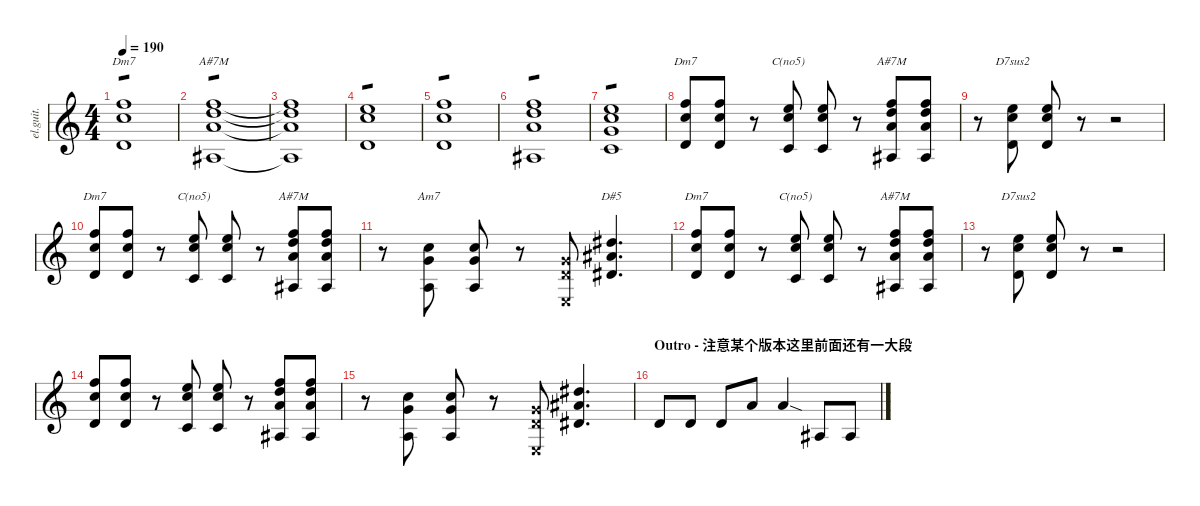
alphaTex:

\defaultSystemsLayout 4
\hideDynamics
\bracketExtendMode nobrackets
\track ("喜多郁代" "el.guit.") {instrument electricguitarclean}
\staff {score}
\tuning (E4 B3 G3 D3 A2 E2)
\chord ("D7sus2" x 5 5 x 5 x) {showdiagram false showfingering false barre (5 5)}
\chord ("Dm7" x 6 5 x 5 x) {firstfret 5 showdiagram false showfingering false barre 5}
\chord ("A#7M" x 6 7 7 x 6) {firstfret 6 showdiagram false showfingering false barre 6}
\chord ("C(no5)" x 5 5 x 3 x) {showdiagram false showfingering false}
\chord ("Am7" x x 5 5 x 5) {showdiagram false showfingering false barre (5 5)}
\chord ("D#5" x x 8 8 6 x) {firstfret 6 showdiagram false showfingering false}
\ts (4 4)
\tempo 190
\clef g2
\ks c
(5.3 5.5 6.2).1{ch "Dm7" tp 1 dy mf beam Up} |
(6.2 7.3 7.4 6.6{acc #}).1{ch "A#7M" tp 1 beam Up} |
(6.2{t} 7.3{t} 7.4{t} 6.6{t acc #}).1{beam Up} |
(5.3 5.5 5.2).1{tp 1 beam Up} |
(5.3 5.5 6.2).1{tp 1 beam Up} |
(6.2 7.3 7.4 6.6{acc #}).1{tp 1 beam Up} |
(5.2 5.3 5.4 3.5).1{tp 1 beam Up} |
(6.2 5.3 5.5).8{ch "Dm7" beam Up} (5.5 5.3 6.2).8{beam Up} r.8{beam Up} (5.2 5.3 3.5).8{ch "C(no5)" beam Up} (5.2 5.3 3.5).8{beam Up} r.8{beam Up} (6.2 7.3 7.4 6.6{acc #}).8{ch "A#7M" beam Up} (6.6{acc #} 7.4 7.3 6.2).8{beam Up} |
r.8{beam Down} (5.2 5.3 5.5).8{ch "D7sus2" beam Up} (5.5 5.3 5.2).8{beam Up} r.8{beam Up} r.2{beam Up} |
(6.2 5.3 5.5).8{ch "Dm7" beam Up} (5.5 5.3 6.2).8{beam Up} r.8{beam Up} (5.2 5.3 3.5).8{ch "C(no5)" beam Up} (5.2 5.3 3.5).8{beam Up} r.8{beam Up} (6.2 7.3 7.4 6.6{acc #}).8{ch "A#7M" beam Up} (6.6{acc #} 7.4 7.3 6.2).8{beam Up} |
r.8{beam Down} (5.3 5.4 5.6).8{ch "Am7" beam Up} (5.6 5.4 5.3).8{beam Up} r.8{beam Up} (0.3{x} 0.4{x} 0.6{x}).8{beam Up} (6.5{acc #} 8.4{acc #} 8.3{acc #}).4{d ch "D#5" beam Up} |
(6.2 5.3 5.5).8{ch "Dm7" beam Up} (5.5 5.3 6.2).8{beam Up} r.8{beam Up} (5.2 5.3 3.5).8{ch "C(no5)" beam Up} (3.5 5.3 5.2).8{beam Up} r.8{beam Up} (6.2 7.3 7.4 6.6{acc #}).8{ch "A#7M" beam Up} (6.6{acc #} 7.4 7.3 6.2).8{beam Up} |
r.8{beam Down} (5.2 5.3 5.5).8{ch "D7sus2" beam Up} (5.5 5.3 5.2).8{beam Up} r.8{beam Up} r.2{beam Up} |
(6.2 5.3 5.5).8{beam Up} (5.5 5.3 6.2).8{beam Up} r.8{beam Up} (5.2 5.3 3.5).8{beam Up} (3.5 5.3 5.2).8{beam Up} r.8{beam Up} (6.2 7.3 7.4 6.6{acc #}).8{beam Up} (6.6{acc #} 7.4 7.3 6.2).8{beam Up} |
r.8{beam Down} (5.3 5.4 5.6).8{beam Up} (5.6 5.4 5.3).8{beam Up} r.8{beam Up} (0.3{x} 0.4{x} 0.6{x}).8{beam Up} (6.5{acc #} 8.4{acc #} 8.3{acc #}).4{d beam Up} |
\section ("" "Outro - 注意某个版本这里前面还有一大段")
5.5.8{beam Up} 5.5.8{beam Up} 5.5.8{beam Up} 7.4.8{beam Up} 7.4{sod}.4{beam Up} 6.6{acc #}.8{beam Up} 6.6{acc #}.8{beam Up}
